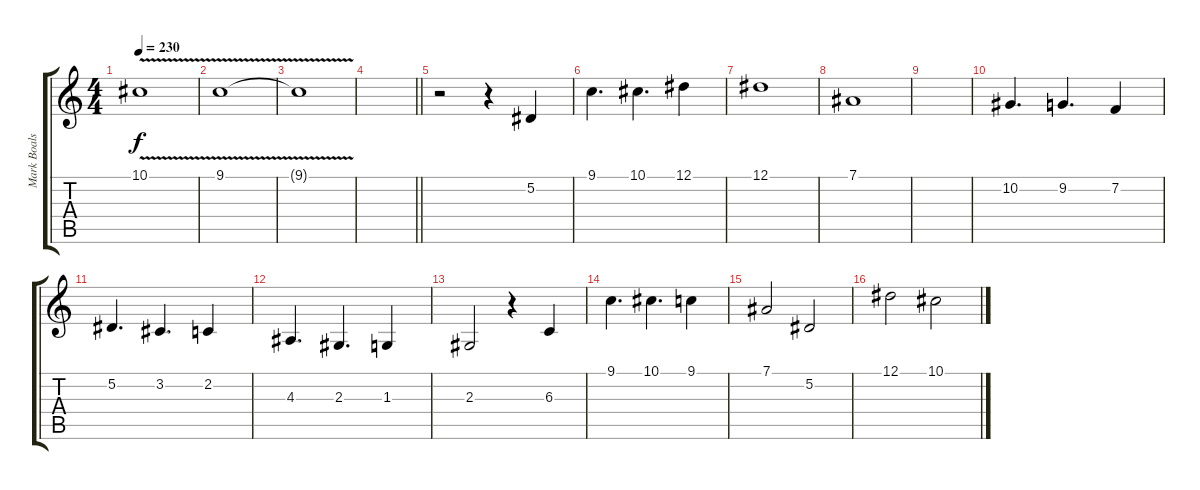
\track ("Mark Boals" "Mark Boals") {instrument lead2sawtooth}
\staff {score tabs}
\tuning (Eb4 Bb3 Gb3 Db3 Ab2 Eb2) {hide}
\ts (4 4)
\tempo 230
\clef g2
\ks c
10.1{v}.1{dy f} |
9.1{v}.1 |
9.1{t}.1 |
\barLineRight lightlight
|
r.2 r.4 5.2.4 |
9.1.4{d} 10.1.4{d} 12.1.4 |
12.1.1 |
7.1.1 |
|
10.2.4{d} 9.2.4{d} 7.2.4 |
5.2.4{d} 3.2.4{d} 2.2.4 |
4.3.4{d} 2.3.4{d} 1.3.4 |
2.3.2 r.4 6.3.4 |
9.1.4{d} 10.1.4{d} 9.1.4 |
7.1.2 5.2.2 |
12.1.2 10.1.2
